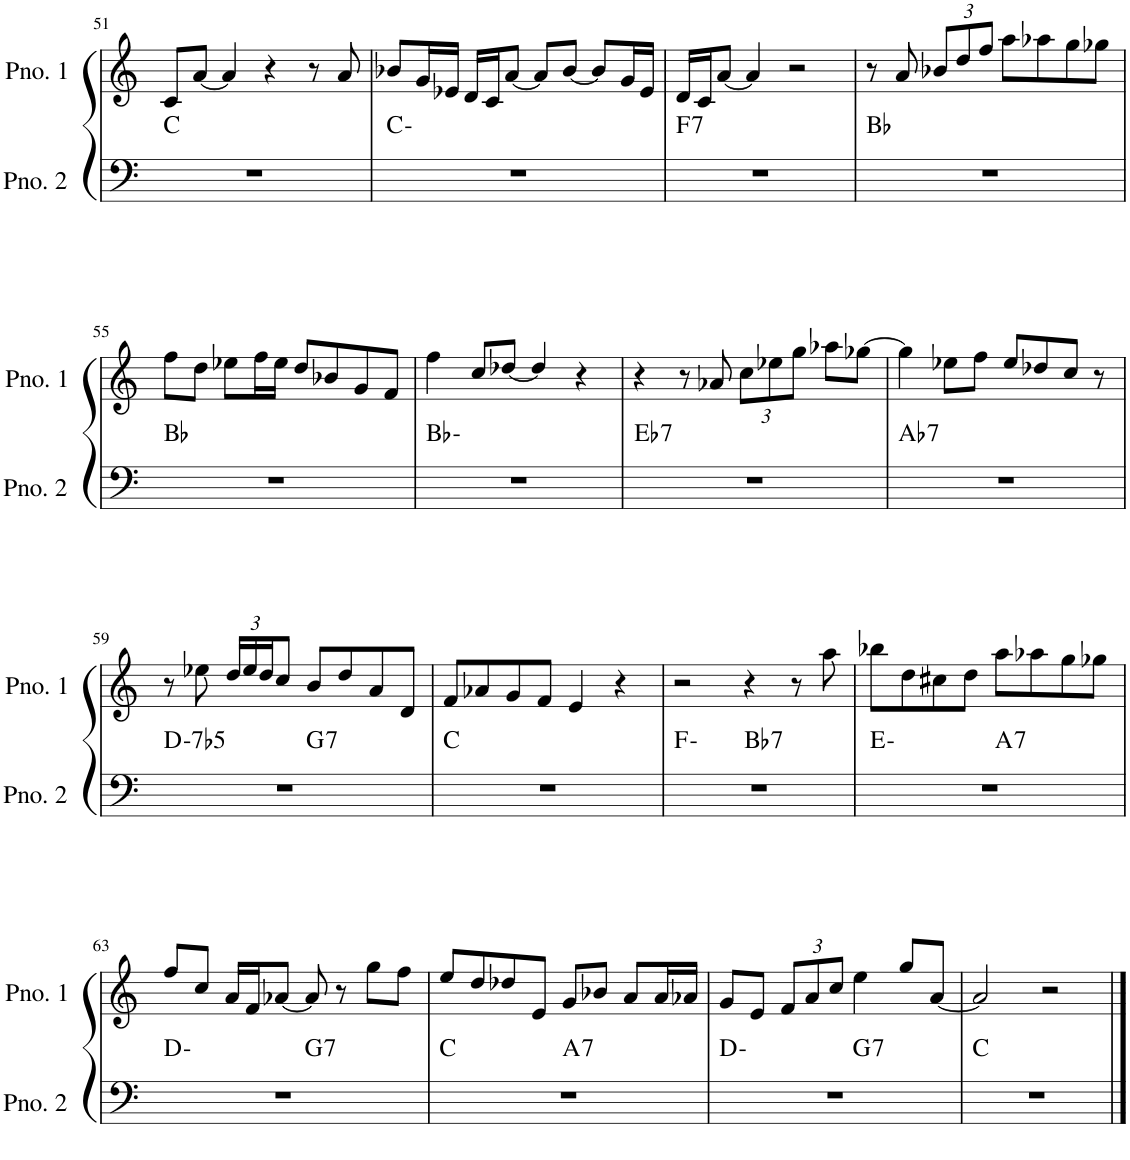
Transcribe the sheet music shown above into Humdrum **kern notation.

**kern	**harte	**kern
*part2	*part2	*part1
*staff2	*	*staff1
*I"ピアノ 2	*	*I"ピアノ 1
!!LO:PB:g=z
*clefF4	*	*clefG2
*k[]	*	*k[]
*M4/4	*	*M4/4
=51	=51	=51
1r	C:maj	8c/L
.	.	[8a/J
.	.	4a/]
.	.	4r
.	.	8r
.	.	8a/
=52	=52	=52
1r	C:min	8b-X/L
.	.	16g/L
.	.	16e-X/JJ
.	.	16d/LL
.	.	16c/J
.	.	[8a/J
.	.	8a/L]
.	.	[8b-/J
.	.	8b-/L]
.	.	16g/L
.	.	16e-/JJ
=53	=53	=53
!	!LO:H:kt=7	!
1r	F:7	16d/LL
.	.	16c/J
.	.	[8a/J
.	.	4a/]
.	.	2r
=54	=54	=54
1r	Bb:maj	8r
.	.	8a/
*	*	*Xbrackettup
.	.	12b-X/L
.	.	12dd/
.	.	12ff/J
.	.	8aa\L
.	.	8aa-X\
.	.	8gg\
.	.	8gg-X\J
!!LO:LB:g=z
=55	=55	=55
1r	Bb:maj	8ff\L
.	.	8dd\J
.	.	8ee-X\L
.	.	16ff\L
.	.	16ee-\JJ
.	.	8dd/L
.	.	8b-X/
.	.	8g/
.	.	8f/J
=56	=56	=56
1r	Bb:min	4ff\
.	.	8cc/L
.	.	[8dd-X/J
.	.	4dd-/]
.	.	4r
=57	=57	=57
!	!LO:H:kt=7	!
1r	Eb:7	4r
.	.	8r
.	.	8a-X/
.	.	12cc\L
.	.	12ee-X\
.	.	12gg\J
.	.	8aa-X\L
.	.	[8gg-X\J
=58	=58	=58
!	!LO:H:kt=7	!
1r	Ab:7	4gg-\]
.	.	8ee-X\L
.	.	8ff\J
.	.	8ee-/L
.	.	8dd-X/
.	.	8cc/J
.	.	8r
!!LO:LB:g=z
=59	=59	=59
!	!LO:H:kt=-7b5	!
*^	*	*
1r	2ryy	D:hdim7	8r
.	.	.	8ee-X\
.	.	.	24dd/LL
.	.	.	24ee-/
.	.	.	24dd/J
.	.	.	8cc/J
!	!	!LO:H:kt=7	!
.	2ryy	G:7	8b/L
.	.	.	8dd/
.	.	.	8a/
.	.	.	8d/J
*v	*v	*	*
=60	=60	=60
1r	C:maj	8f/L
.	.	8a-X/
.	.	8g/
.	.	8f/J
.	.	4e/
.	.	4r
=61	=61	=61
*^	*	*
1r	2ryy	F:min	2r
!	!	!LO:H:kt=7	!
.	2ryy	Bb:7	4r
.	.	.	8r
.	.	.	8aa\
=62	=62	=62	=62
1r	2ryy	E:min	8bb-X\L
.	.	.	8dd\
.	.	.	8cc#X\
.	.	.	8dd\J
!	!	!LO:H:kt=7	!
.	2ryy	A:7	8aa\L
.	.	.	8aa-X\
.	.	.	8gg\
.	.	.	8gg-X\J
!!LO:LB:g=z
=63	=63	=63	=63
1r	2ryy	D:min	8ff/L
.	.	.	8cc/J
.	.	.	16a/LL
.	.	.	16f/J
.	.	.	[8a-X/J
!	!	!LO:H:kt=7	!
.	2ryy	G:7	8a-/]
.	.	.	8r
.	.	.	8gg\L
.	.	.	8ff\J
=64	=64	=64	=64
1r	2ryy	C:maj	8ee/L
.	.	.	8dd/
.	.	.	8dd-X/
.	.	.	8e/J
!	!	!LO:H:kt=7	!
.	2ryy	A:7	8g/L
.	.	.	8b-X/J
.	.	.	8a/L
.	.	.	16a/L
.	.	.	16a-X/JJ
=65	=65	=65	=65
1r	2ryy	D:min	8g/L
.	.	.	8e/J
.	.	.	12f/L
.	.	.	12a/
.	.	.	12cc/J
!	!	!LO:H:kt=7	!
.	2ryy	G:7	4ee\
.	.	.	8gg/L
.	.	.	[8a/J
*v	*v	*	*
=66	=66	=66
1r	C:maj	2a/]
.	.	2r
==	==	==
*-	*-	*-
